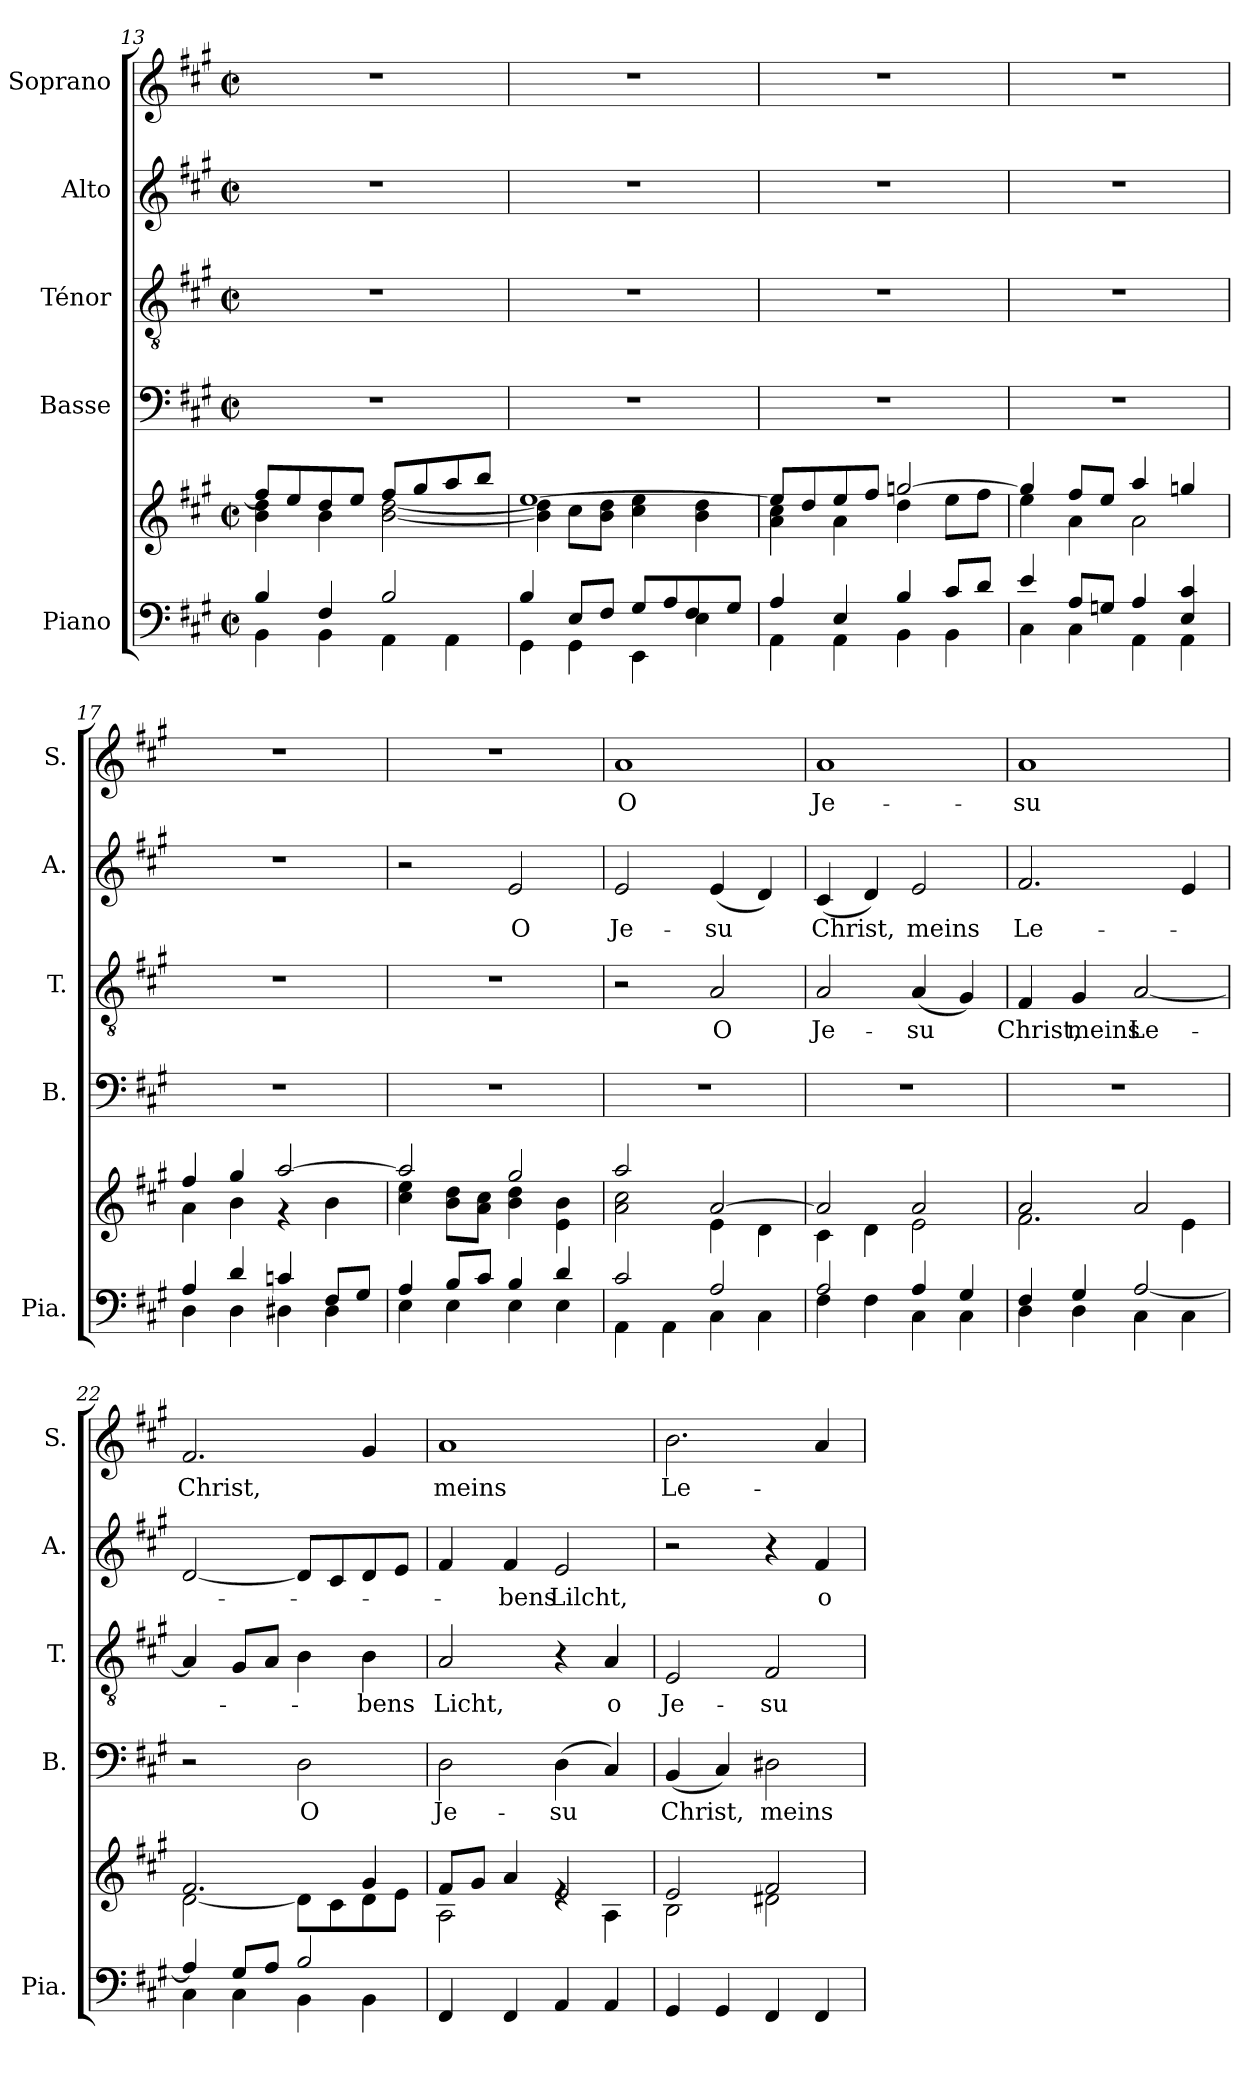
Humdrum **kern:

**kern	**kern	**kern	**text	**kern	**text	**kern	**text	**kern	**text
*part5	*part5	*part4	*part4	*part3	*part3	*part2	*part2	*part1	*part1
*staff6	*staff5	*staff4	*staff4	*staff3	*staff3	*staff2	*staff2	*staff1	*staff1
*I"Piano	*	*I"Basse	*	*I"Ténor	*	*I"Alto	*	*I"Soprano	*
*I'Pia.	*	*I'B.	*	*I'T.	*	*I'A.	*	*I'S.	*
*clefF4	*clefG2	*clefF4	*	*clefGv2	*	*clefG2	*	*clefG2	*
*k[f#c#g#]	*k[f#c#g#]	*k[f#c#g#]	*	*k[f#c#g#]	*	*k[f#c#g#]	*	*k[f#c#g#]	*
*M2/2	*M2/2	*M2/2	*	*M2/2	*	*M2/2	*	*M2/2	*
*met(c|)	*met(c|)	*met(c|)	*	*met(c|)	*	*met(c|)	*	*met(c|)	*
=13	=13	=13	=13	=13	=13	=13	=13	=13	=13
*^	*^	*	*	*	*	*	*	*	*
4BB\	4B/	8ff#/L]	4b\ 4dd\	1r	.	1r	.	1r	.	1r	.
.	.	8ee/	.	.	.	.	.	.	.	.	.
4BB\	4F#/	8dd/	4b\	.	.	.	.	.	.	.	.
.	.	8ee/J	.	.	.	.	.	.	.	.	.
4AA\	2B/	8ff#/L	[2b\ [2dd\	.	.	.	.	.	.	.	.
.	.	8gg#/	.	.	.	.	.	.	.	.	.
4AA\	.	8aa/	.	.	.	.	.	.	.	.	.
.	.	8bb/J	.	.	.	.	.	.	.	.	.
=14	=14	=14	=14	=14	=14	=14	=14	=14	=14	=14	=14
4GG#\	4B/	[1ee	4b\] 4dd\]	1r	.	1r	.	1r	.	1r	.
4GG#\	8E/L	.	8cc#\L	.	.	.	.	.	.	.	.
.	8F#/J	.	8b\ 8dd\J	.	.	.	.	.	.	.	.
4EE\	8G#/L	.	4cc#\ 4ee\	.	.	.	.	.	.	.	.
.	8A/	.	.	.	.	.	.	.	.	.	.
4E\	8F#/	.	4b\ 4dd\	.	.	.	.	.	.	.	.
.	8G#/J	.	.	.	.	.	.	.	.	.	.
=15	=15	=15	=15	=15	=15	=15	=15	=15	=15	=15	=15
4AA\	4A/	8ee/L]	4a\ 4cc#\	1r	.	1r	.	1r	.	1r	.
.	.	8dd/	.	.	.	.	.	.	.	.	.
4AA\	4E/	8ee/	4a\	.	.	.	.	.	.	.	.
.	.	8ff#/J	.	.	.	.	.	.	.	.	.
4BB\	4B/	[2ggn/	4dd\	.	.	.	.	.	.	.	.
4BB\	8c#/L	.	8ee\L	.	.	.	.	.	.	.	.
.	8d/J	.	8ff#\J	.	.	.	.	.	.	.	.
=16	=16	=16	=16	=16	=16	=16	=16	=16	=16	=16	=16
4C#\	4e/	4gg/]	4ee\	1r	.	1r	.	1r	.	1r	.
4C#\	8A/L	8ff#/L	4a\	.	.	.	.	.	.	.	.
.	8Gn/J	8ee/J	.	.	.	.	.	.	.	.	.
4AA\	4A/	4aa/	2a\	.	.	.	.	.	.	.	.
4AA\	4E/ 4c#/	4ggn/	.	.	.	.	.	.	.	.	.
!!LO:LB:g=z
=17	=17	=17	=17	=17	=17	=17	=17	=17	=17	=17	=17
4D\	4A/	4ff#/	4a\	1r	.	1r	.	1r	.	1r	.
4D\	4d/	4gg#/	4b\	.	.	.	.	.	.	.	.
4D#X\	4cn/	[2aa/	4r	.	.	.	.	.	.	.	.
4D#\	8F#/L	.	4b\	.	.	.	.	.	.	.	.
.	8G#/J	.	.	.	.	.	.	.	.	.	.
=18	=18	=18	=18	=18	=18	=18	=18	=18	=18	=18	=18
4E\	4A/	2aa/]	4cc#\ 4ee\	1r	.	1r	.	2r	.	1r	.
4E\	8B/L	.	8b\ 8dd\L	.	.	.	.	.	.	.	.
.	8c#/J	.	8a\ 8cc#\J	.	.	.	.	.	.	.	.
4E\	4B/	2gg#/	4b\ 4dd\	.	.	.	.	2e/	O	.	.
4E\	4d/	.	4e\ 4b\	.	.	.	.	.	.	.	.
=19	=19	=19	=19	=19	=19	=19	=19	=19	=19	=19	=19
4AA\	2c#/	2aa/	2a\ 2cc#\	1r	.	2r	.	2e/	Je-	1a	O
4AA\	.	.	.	.	.	.	.	.	.	.	.
4C#\	2A/	[2a/	4e\	.	.	2A/	O	(4e/	-su	.	.
4C#\	.	.	4d\	.	.	.	.	4d/)	.	.	.
=20	=20	=20	=20	=20	=20	=20	=20	=20	=20	=20	=20
4F#\	2A/	2a/]	4c#\	1r	.	2A/	Je-	(4c#/	Christ,	1a	Je-
4F#\	.	.	4d\	.	.	.	.	4d/)	.	.	.
4C#\	4A/	2a/	2e\	.	.	(4A/	-su	2e/	meins	.	.
4C#\	4G#/	.	.	.	.	4G#/)	.	.	.	.	.
=21	=21	=21	=21	=21	=21	=21	=21	=21	=21	=21	=21
4D\	4F#/	2a/	2.f#\	1r	.	4F#/	Christ,	2.f#/	Le-	1a	-su
4D\	4G#/	.	.	.	.	4G#/	meins	.	.	.	.
4C#\	[2A/	2a/	.	.	.	[2A/	Le-	.	.	.	.
4C#\	.	.	4e\	.	.	.	.	4e/	.	.	.
=22	=22	=22	=22	=22	=22	=22	=22	=22	=22	=22	=22
4C#\	4A/]	2.f#/	[2d\	2r	.	4A/]	.	[2d/	.	2.f#/	Christ,
4C#\	8G#/L	.	.	.	.	8G#/L	.	.	.	.	.
.	8A/J	.	.	.	.	8A/J	.	.	.	.	.
4BB\	2B/	.	8d\L]	2D\	O	4B\	.	8d/L]	.	.	.
.	.	.	8c#\	.	.	.	.	8c#/	.	.	.
4BB\	.	4g#/	8d\	.	.	4B\	-bens	8d/	.	4g#/	.
.	.	.	8e\J	.	.	.	.	8e/J	.	.	.
*v	*v	*	*	*	*	*	*	*	*	*	*
!!LO:PB:g=z
=23	=23	=23	=23	=23	=23	=23	=23	=23	=23	=23
4FF#/	8f#/L	2A\	2D\	Je-	2A/	Licht,	4f#/	.	1a	meins
.	8g#/J	.	.	.	.	.	.	.	.	.
4FF#/	4a/	.	.	.	.	.	4f#/	-bens	.	.
4AA/	2e/	4re	(4D\	-su	4r	.	2e/	Lilcht,	.	.
4AA/	.	4A\	4C#/)	.	4A/	o	.	.	.	.
=24	=24	=24	=24	=24	=24	=24	=24	=24	=24	=24
4GG#/	2e/	2B\	(4BB/	Christ,	2E/	Je-	2r	.	2.b\	Le-
4GG#/	.	.	4C#/)	.	.	.	.	.	.	.
4FF#/	2f#/	2d#X\	2D#X\	meins	2F#/	-su	4r	.	.	.
4FF#/	.	.	.	.	.	.	4f#/	o	4a/	.
*	*v	*v	*	*	*	*	*	*	*	*
=	=	=	=	=	=	=	=	=	=
*-	*-	*-	*-	*-	*-	*-	*-	*-	*-
